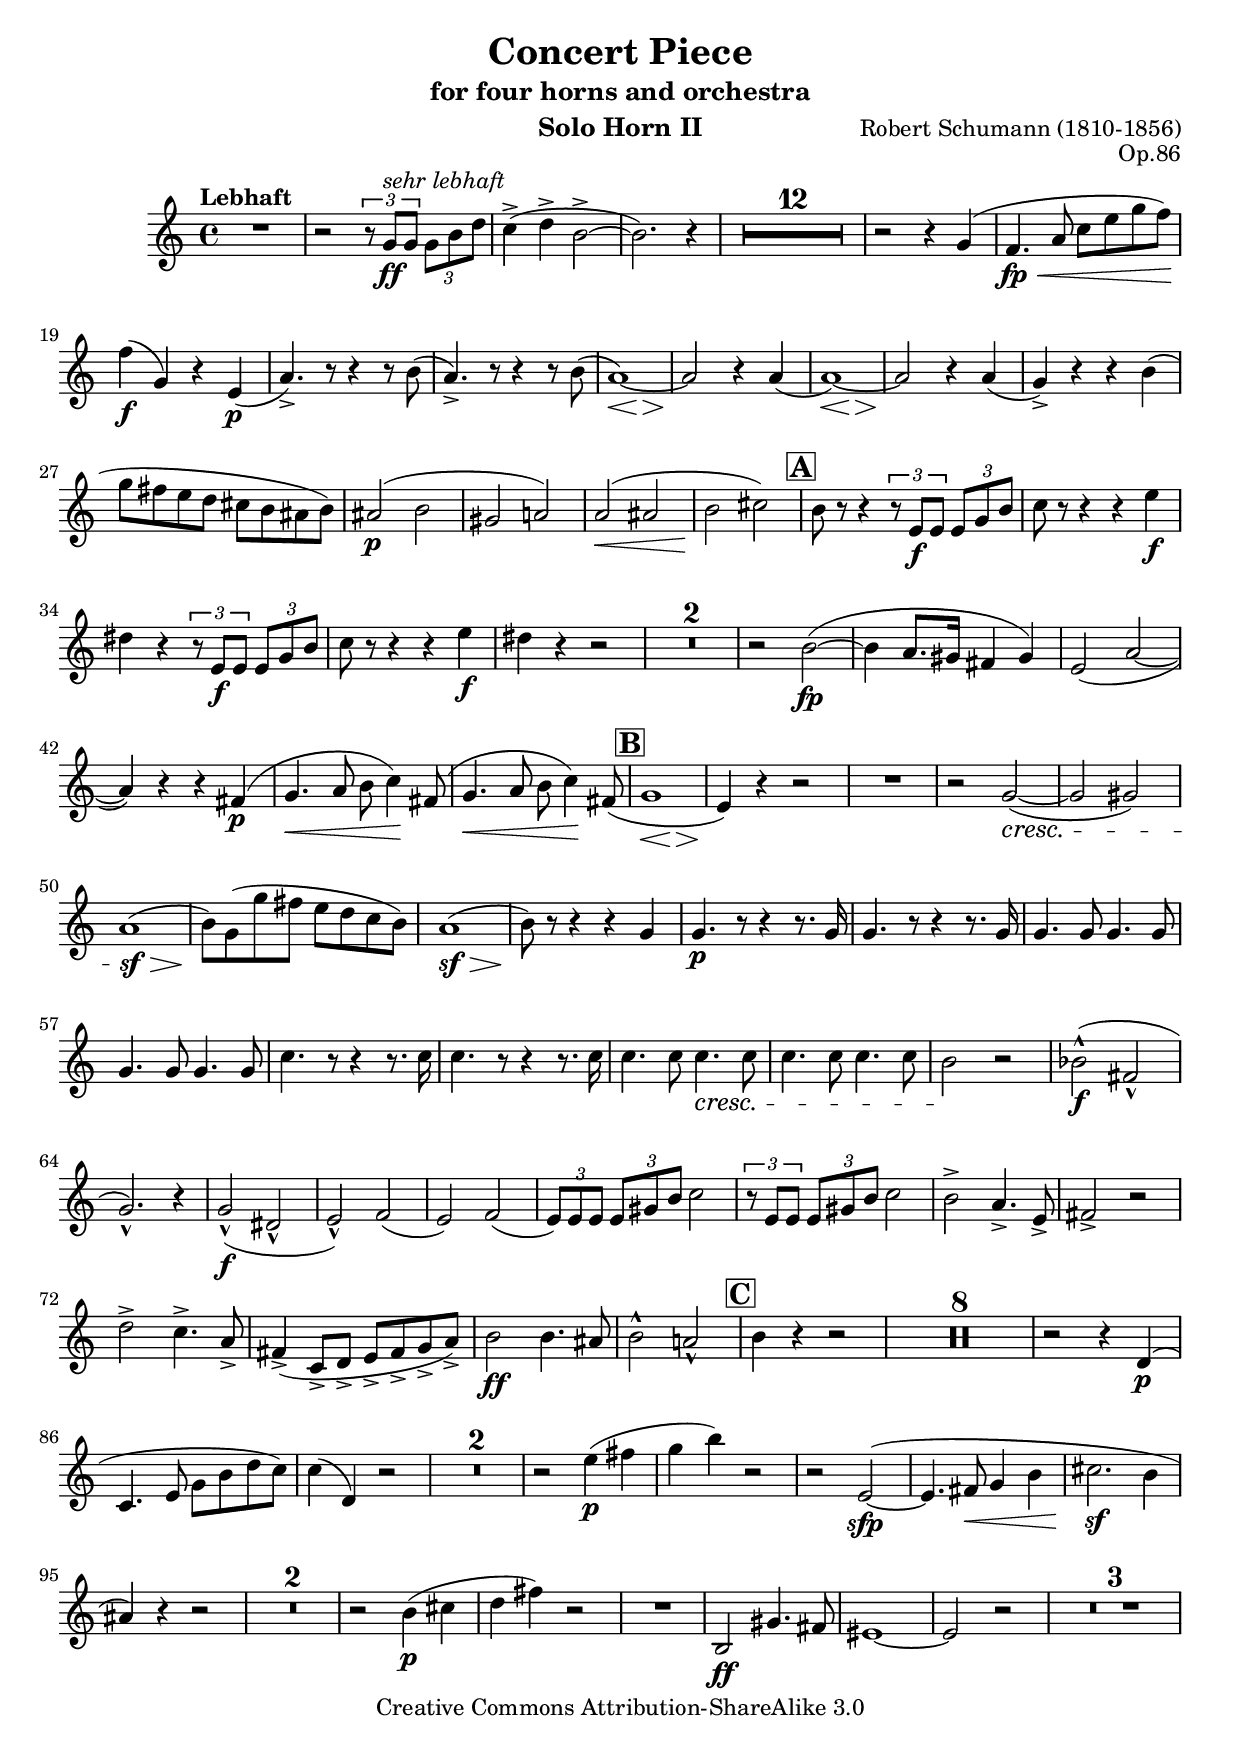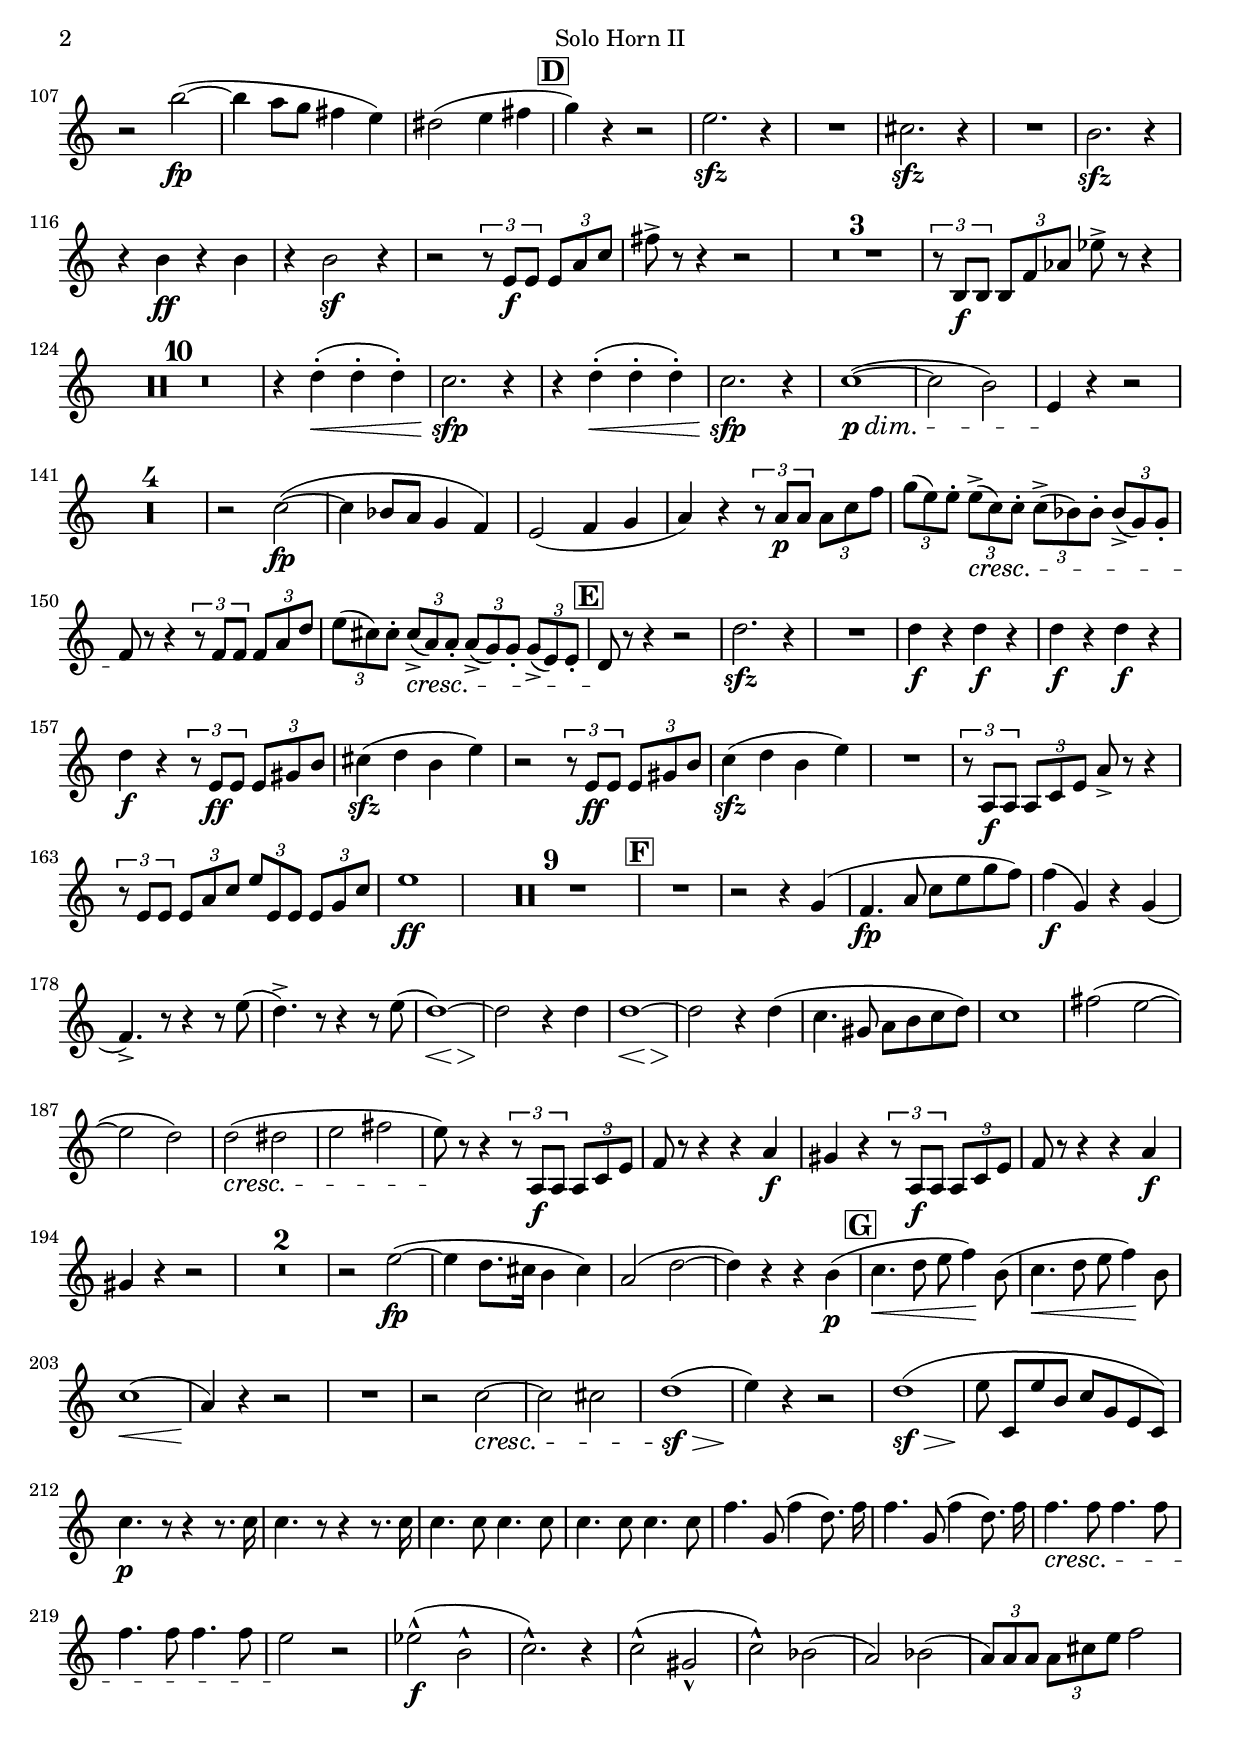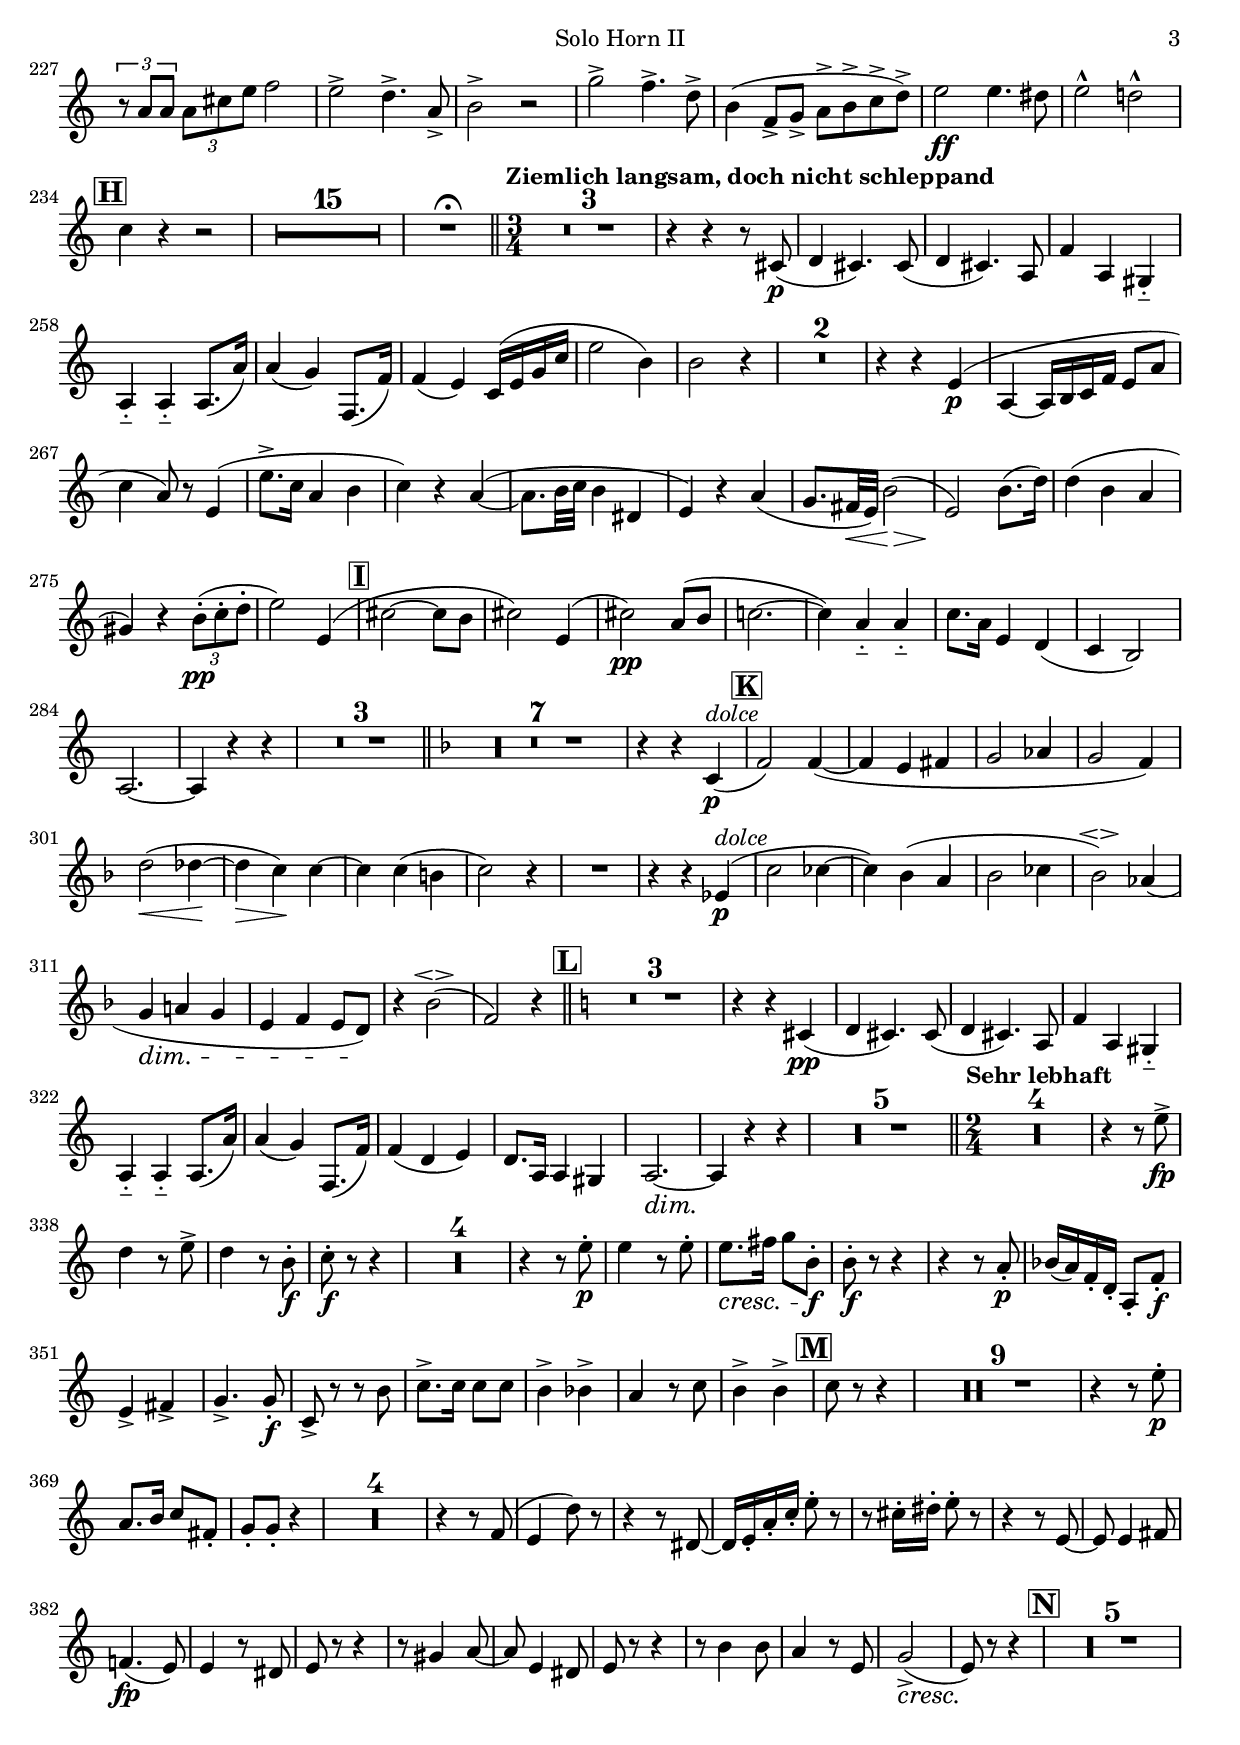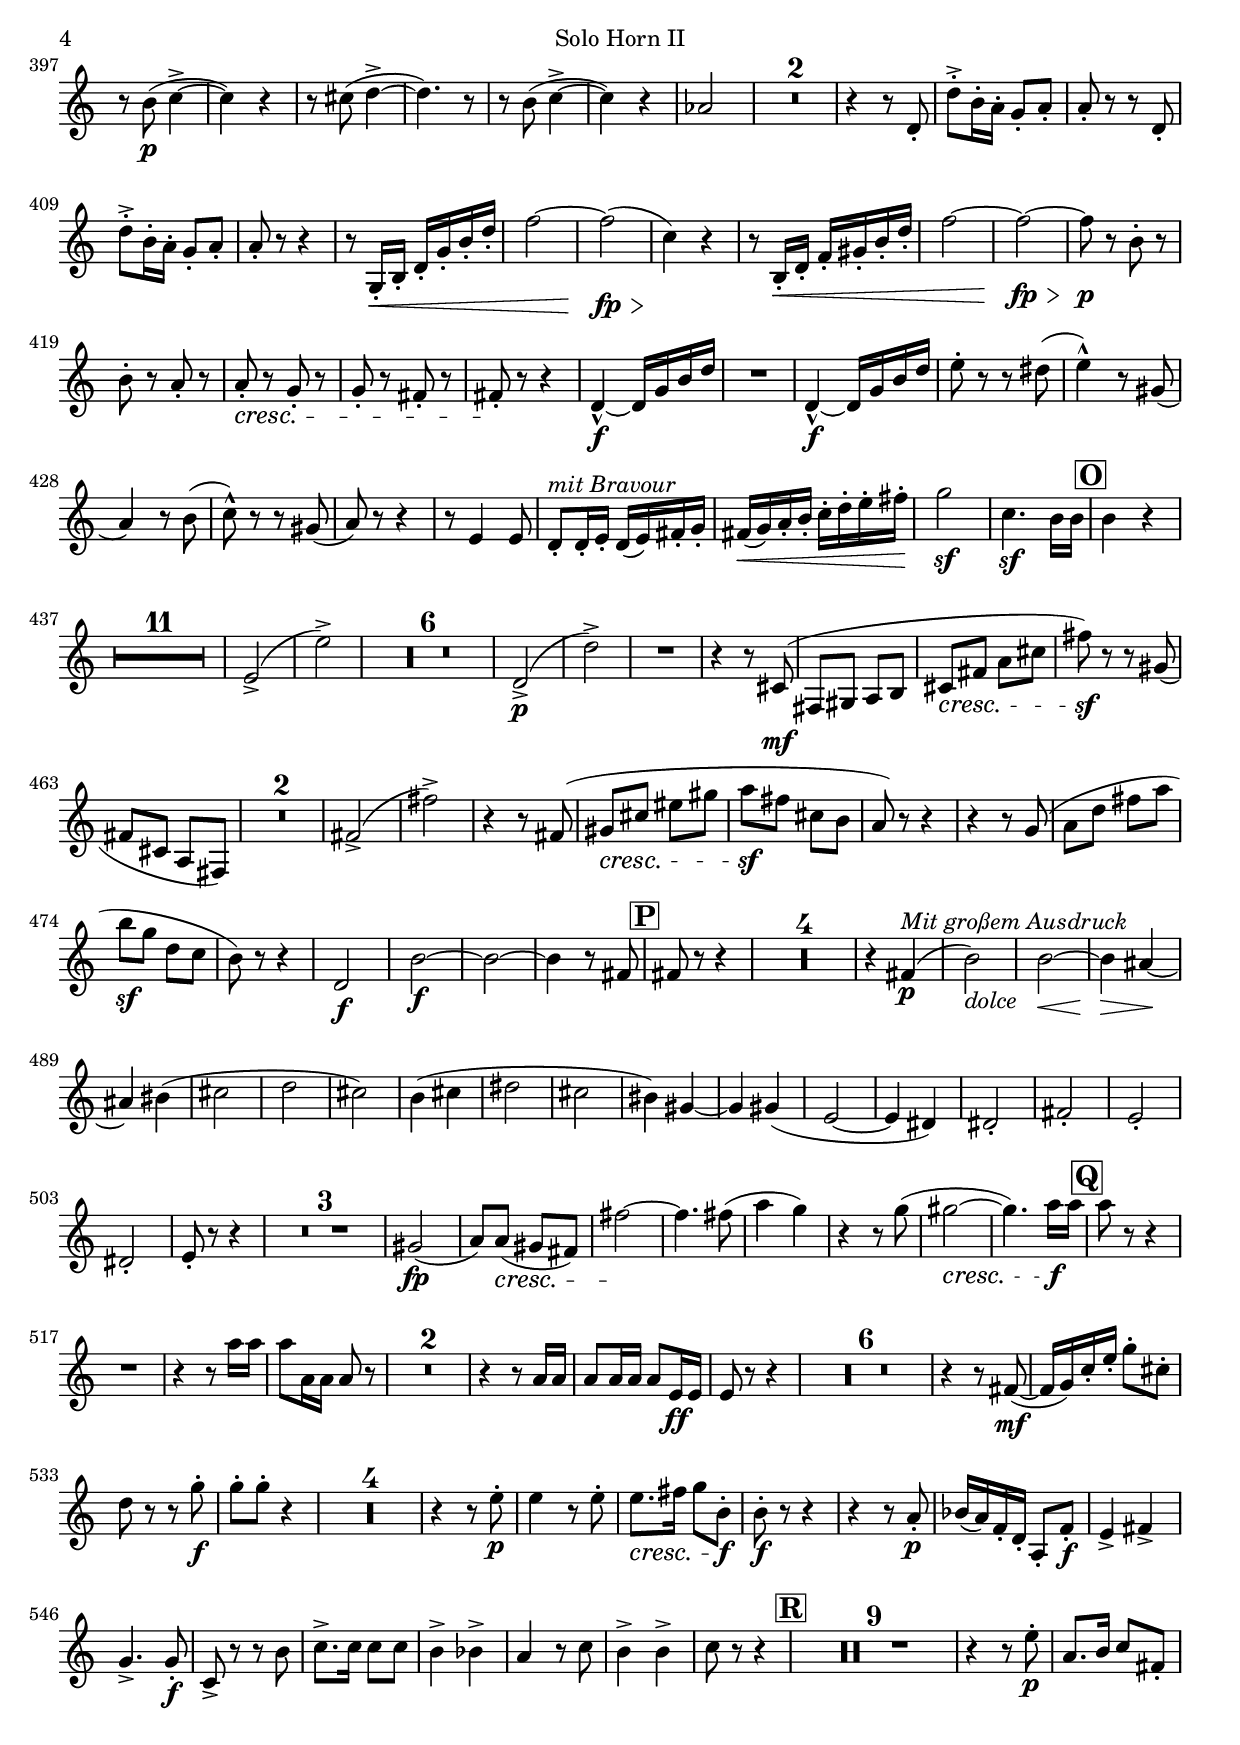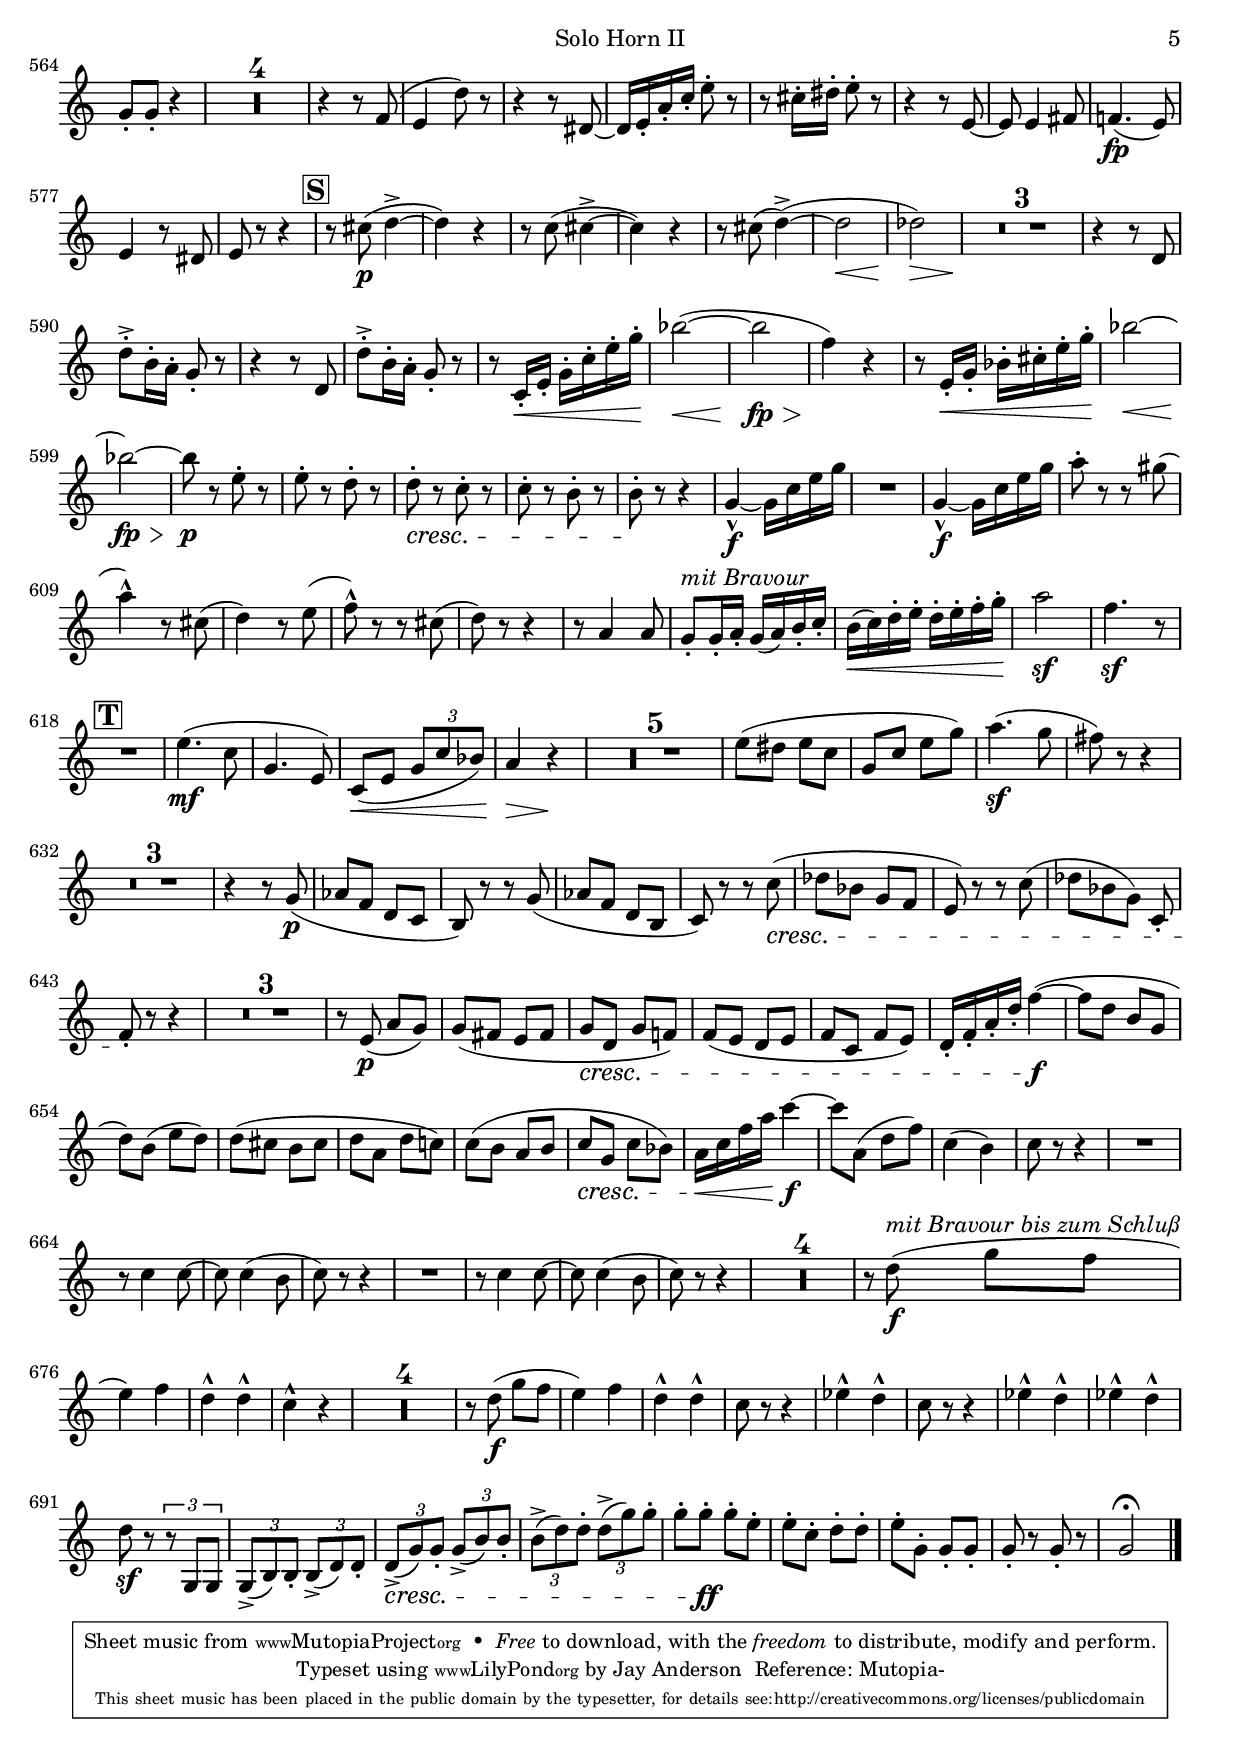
\version "2.13.48"

\include "defs.ily"
\version "2.13.48"

hornTwo = \relative c''
{
  \transposition f
  R1 |
  r2 \times 2/3 {r8 g\ff^\sehrLebhaft g} \times 2/3 {g8 b d} |
  c4->( d-> b2~-> |
  b2.) r4 |
  R1*12 |
  r2 r4 g( |
  f4.\fp\< a8 c e g f) |
  f4(\f g,) r e(\p |
  a4.->) r8 r4 r8 b( |
  a4.->) r8 r4 r8 b( |
  << a1~) {s2\< s\>} >> |
  a2\! r4 a( |
  << a1~) {s2\< s\>} >> |
  a2\! r4 a( |
  g->) r r b( |
  g'8 fis e d cis b ais b) |
  ais2(\p b |
  gis a) |
  a(\< ais |
  b\! cis) |

  %A
  b8 r r4 \times 2/3 {r8 e,\f e} \times 2/3 {e g b} |
  c8 r r4 r e\f |
  dis r4 \times 2/3 {r8 e,\f e} \times 2/3 {e g b} |
  c8 r r4 r e\f |
  dis r r2 |
  R1*2 |
  r2 b2~(\fp |
  b4 a8. gis16 fis4 gis) |
  e2( a~ |
  a4) r r fis(\p |
  g4.\< a8 b c4)\! fis,8( |
  g4.\< a8 b c4)\! fis,8( |

  %B
  << g1 {s2\< s\>} >> |
  e4)\! r r2 |
  R1 |
  r2 g2~(\cresc
  g gis) |
  a1(\sf\> |
  b8)\! g( g' fis e d c b) |
  a1(\sf\> |
  b8)\! r r4 r g |
  g4.\p r8 r4 r8. g16 |
  g4. r8 r4 r8. g16 |
  \repeat unfold 4 {g4. g8} |
  c4. r8 r4 r8. c16 |
  c4. r8 r4 r8. c16 |
  c4. c8 c4.\cresc c8 |
  c4. c8 c4. c8 |
  b2\! r |
  bes2-^(\f fis-^ |
  g2.-^) r4 |
  g2-^(\f dis-^ |
  e2-^) f( |
  e) f( |
  \times 2/3 {e8) e e} \times 2/3 {e gis b} c2 |
  \times 2/3 {r8 e, e} \times 2/3 {e gis b} c2 |
  b2-> a4.-> e8-> |
  fis2-> r |
  d'2-> c4.-> a8-> |
  fis4->( c8-> d-> e-> fis-> g-> a->) |
  b2\ff b4. ais8 |
  b2-^ a-^ |

  %C
  b4 r r2 |
  R1*8 |
  r2 r4 d,(\p |
  c4. e8 g b d c) |
  c4( d,) r2 |
  R1*2 |
  r2 e'4(\p fis |
  g b) r2 |
  r2 e,,2~(\sfp |
  e4. fis8\< g4 b |
  cis2.\sf b4 |
  ais) r r2 |
  R1*2 |
  r2 b4(\p cis |
  d fis) r2 |
  R1 |
  b,,2\ff gis'4. fis8 |
  eis1~ |
  eis2 r |
  R1*3 |
  r2 b''2~(\fp |
  b4 a8 g fis4 e) |
  dis2( e4 fis |

  %D
  g4) r r2 |
  e2.\sfz r4 |
  R1 |
  cis2.\sfz r4 |
  R1 |
  b2.\sfz r4 |
  r b\ff r b |
  r b2\sf r4 |
  r2 \times 2/3 {r8 e,\f e} \times 2/3 {e a c} |
  fis8-> r r4 r2 |
  R1*3 |
  \times 2/3 {r8 b,,\f b} \times 2/3 {b f' aes} ees'8-> r r4 |
  R1*10 |
  \repeat unfold 2
  {
    r4 d-.(\< d-. d-.) |
    c2.\sfp r4 |
  }
  c1~(\p\dim |
  c2 b) |
  e,4\! r r2 |
  R1*4 |
  r2 c'2~(\fp |
  c4 bes8 a g4 f) |
  e2( f4 g |
  a) r \times 2/3 {r8 a\p a} \times 2/3 {a c f} |
  \times 2/3 {g( e) e-.} \times 2/3 {e->(\cresc c) c-.} \times 2/3 {c->( bes) bes-.} \times 2/3 {bes->( g) g-.} |
  f8\! r r4 \times 2/3 {r8 f f} \times 2/3 {f a d} |
  \times 2/3 {e( cis) cis-.} \times 2/3 {cis->(\cresc a) a-.} \times 2/3 {a->( g) g-.} \times 2/3 {g->( e) e-.} |

  %E
  d8\! r r4 r2 |
  d'2.\sfz r4 |
  R1 |
  \repeat unfold 4 {d4\f r} |
  d4\f r \times 2/3 {r8 e,\ff e} \times 2/3 {e gis b} |
  cis4(\sfz d b e) |
  r2 \times 2/3 {r8 e,\ff e} \times 2/3 {e gis b} |
  c4(\sfz d b e) |
  R1 |
  \times 2/3 {r8 a,,\f a} \times 2/3 {a c e} a8-> r r4 |
  \times 2/3 {r8 e e} \times 2/3 {e a c} \times 2/3 {e e, e} \times 2/3 {e g c} |
  e1\ff |
  R1*9 |

  %F
  R1 |
  r2 r4 g,( |
  f4.\fp a8 c e g f) |
  f4(\f g,) r g( |
  f4.->) r8 r4 r8 e'( |
  d4.->) r8 r4 r8 e( |
  << d1~) {s2\< s\>} >> |
  d2\! r4 d |
  << d1~ {s2\< s\>} >> |
  d2\! r4 d( |
  c4. gis8 a b c d) |
  c1 |
  fis2( e~ |
  e d) |
  d(\cresc dis |
  e fis |
  e8)\! r r4 \times 2/3 {r8 a,,\f a} \times 2/3 {a c e} |
  f8 r r4 r a\f |
  gis r \times 2/3 {r8 a,\f a} \times 2/3 {a c e} |
  f8 r r4 r a\f |
  gis r r2 |
  R1*2 |
  r2 e'~(\fp |
  e4 d8. cis16 b4 cis) |
  a2( d~ |
  d4) r r b(\p |

  %G
  c4.\< d8 e f4)\! b,8( |
  c4.\< d8 e f4)\! b,8 |
  c1(\< |
  a4)\! r r2 |
  R1 |
  r2 c2~\cresc |
  c cis |
  d1(\sf\> |
  e4)\! r r2 |
  d1(\sf\> |
  e8\! c,[( e' b] c g e c) |
  c'4.\p r8 r4 r8. c16 |
  c4. r8 r4 r8. c16 |
  \repeat unfold 4 {c4. c8} |
  \repeat unfold 2
  { f4. g,8( f'4 \autoBeamOff d8.) f16 \autoBeamOn | }
  f4.\cresc f8 \repeat unfold 3 {f4. f8} |
  e2\! r |
  ees2-^(\f b-^ |
  c2.-^) r4 |
  c2-^( gis-^ |
  c2-^) bes2( |
  a) bes( |
  \times 2/3 {a8) a a} \times 2/3 {a cis e} f2 |
  \times 2/3 {r8 a, a} \times 2/3 {a cis e} f2 |
  e2-> d4.-> a8-> |
  b2-> r |
  g'2-> f4.-> d8-> |
  b4( f8-> g-> a-> b-> c-> d->) |
  e2\ff e4. dis8 |
  e2-^ d-^ |

  %H
  c4 r r2 |
  R1*15 |
  R1^\fermataMarkup

  %3/4
  %romanze
  R2.*3 |
  r4 r r8 cis,(\p |
  d4 cis4.) cis8( |
  d4 cis4.) a8 |
  f'4 a, gis-_ |
  a-_ a-_ a8.( a'16) |
  a4( g) f,8.( f'16) |
  f4( e) c16( e g c |
  e2 b4) |
  b2 r4 |
  R2.*2 |
  r4 r e,(\p |
  a,~ a16 b c f e8 a |
  c4 a8) r e4( |
  e'8.-> c16 a4 b |
  c) r a~( |
  a8. b32 c b4 dis, |
  e) r a( |
  g8. fis32\< e) b'2(\> |
  e,2)\! b'8.( d16) |
  d4( b a |
  gis) r \times 2/3 {b8-.(\pp c-. d-.} |
  e2) e,4( |

  %J
  cis'2~ cis8 b |
  cis2) e,4( |
  cis'2)\pp a8( b |
  c2.~ |
  c4) a-_ a-_ |
  c8. a16 e4 d( |
  c b2) |
  a2.~ |
  a4 r r |
  R2.*3 |

  \key f \major
  R2.*7 |
  r4 r c(\p^\dolce |

  %K
  f2) f4~( |
  f e fis |
  g2 aes4 |
  g2 f4) |
  d'2(\< des4~\! |
  des\> c)\! c~ |
  c c( b |
  c2) r4 |
  R2. |
  r4 r ees,(\p^\dolce |
  c'2 ces4(~ |
  ces) bes( a |
  bes2 ces4 |
  bes2)\espressivo aes4( |
  g\dim a g |
  e f e8 d)\! |
  r4 bes'2(\espressivo |
  f2) r4 |

  %L
  \key c \major
  R2.*3 |
  r4 r cis(\pp |
  d4 cis4.) cis8( |
  d4 cis4.) a8 |
  f'4 a, gis-_ |
  a-_ a-_ a8.( a'16) |
  a4( g) f,8.( f'16) |
  f4( d e) |
  d8. a16 a4 gis |
  a2.~\dim |
  a4\! r r |
  R2.*5 |

  %2/4
  %sehr lebhaft
  R2*4 |
  r4 r8 e''8->\fp |
  d4 r8 e-> |
  d4 r8 b8-.\f |
  c-.\f r r4 |
  R2*4 |
  r4 r8 e-.\p |
  e4 r8 e-. |
  e8.\cresc fis16 g8 b,-.\f |
  b-.\f r r4 |
  r4 r8 a-.\p |
  bes16( a) f-. d-. a8-. f'-.\f |
  e4-> fis-> |
  g4.-> g8-.\f |
  c,8-> r r b' |
  c8.-> c16 c8 c |
  b4-> bes-> |
  a r8 c |
  b4-> b-> |

  %M
  c8 r r4 |
  R2*9 |
  r4 r8 e-.\p |
  a,8. b16 c8 fis,-. |
  g-. g-. r4 |
  R2*4 |
  r4 r8 f( |
  e4 d'8) r |
  r4 r8 dis,~ |
  dis16 e-. a-. c-. e8-. r |
  r8 cis16-. dis-. e8-. r |
  r4 r8 e,8~ |
  e e4 fis8 |
  f4.(\fp e8) |
  e4 r8 dis8 |
  e r r4 |
  r8 gis4 a8~ |
  a e4 dis8 |
  e r r4 |
  r8 b'4 b8 |
  a4 r8 e |
  g2->(\cresc |
  e8)\! r r4 |

  %N
  R2*5 |
  r8 b'(\p c4~-> |
  c) r |
  r8 cis( d4~-> |
  d4.) r8 |
  r8 b( c4~-> |
  c) r |
  aes2 |
  R2*2 |
  r4 r8 d,-. |
  d'-.-> b16-. a-. g8-. a-. |
  a-. r r d,-. |
  d'-.-> b16-. a-. g8-. a-. |
  a-. r r4 |
  r8 g,16-.\< b-. d-. g-. b-. d-. |
  f2~ |
  f(\fp\> |
  c4)\! r |
  r8 b,16-.\< d-. f-. gis-. b-. d-. |
  f2~ |
  f~\fp\> |
  f8\p r b,-. r |
  b-. r a-. r |
  a-.\cresc r g-. r |
  g-. r fis-. r |
  fis-.\! r r4 |
  d4~-^\f d16 g b d |
  R2 |
  d,4~-^\f d16 g b d |
  e8-. r r dis( |
  e4-^) r8 gis,8( |
  a4) r8 b8( |
  c8-^) r r gis( |
  a) r r4 |
  r8 e4 e8 |
  d8-.^\mitBravour d16-. e-. d( e) fis-. g-. |
  fis(\< g) a-. b-. c-. d-. e-. fis-. |
  g2\sf |
  c,4.\sf b16 b |

  %O
  b4 r |
  R2*11 |
  e,2->( |
  e'->) |
  R2*6 |
  d,2->(\p |
  d'->) |
  R2 |
  r4 r8 cis,8(\mf |
  fis, gis a b |
  cis\cresc fis a cis |
  fis8)\sf r r gis,( |
  fis cis a fis) |
  R2*2 |
  fis'2->( |
  fis'->) |
  r4 r8 fis,( |
  gis\cresc cis eis gis |
  a\sf fis cis b |
  a) r r4 |
  r r8 g( |
  a d fis a |
  b\sf g d c |
  b) r r4 |
  d,2\f |
  b'~\f |
  b~ |
  b4 r8 fis |

  %P
  fis r r4 |
  R2*4 |
  r4 fis(\p^\mitGrossemAustruck |
  b2)_\dolce |
  b~\< |
  b4\> ais~\! |
  ais bis( |
  cis2 |
  d |
  cis) |
  b4( cis |
  dis2 |
  cis |
  bis4) gis~ |
  gis gis( |
  e2~ |
  e4 dis) |
  dis2-. |
  fis-. e-. |
  dis-. |
  e8-. r r4 |
  R2*3 |
  gis2(\fp |
  a8) a(\cresc gis fis) |
  fis'2~\! |
  fis4. fis8( |
  a4 g) |
  r4 r8 g( |
  gis2~\cresc |
  gis4.) a16\f a |

  %Q
  a8 r r4 |
  R2 |
  r4 r8 a16 a |
  a8 a,16 a a8 r |
  R2*2 |
  r4 r8 a16 a |
  a8 a16 a a8 e16\ff e |
  e8 r r4 |
  R2*6 |
  r4 r8 fis8~(\mf |
  fis16 g) c-. e-. g8-. cis,-. |
  d r r g-.\f |
  g-. g-. r4 |
  R2*4 |
  r4 r8 e-.\p |
  e4 r8 e-. |
  e8.\cresc fis16 g8 b,-.\f |
  b-.\f r r4 |
  r4 r8 a-.\p |
  bes16( a) f-. d-. a8-. f'-.\f |
  e4-> fis-> |
  g4.-> g8-.\f |
  c,-> r r b' |
  c8.-> c16 c8 c |
  b4-> bes-> |
  a r8 c |
  b4-> b-> |
  c8 r r4 |

  %R
  R2*9 |
  r4 r8 e-.\p |
  a,8. b16 c8 fis,-. |
  g-. g-. r4 |
  R2*4 |
  r4 r8 f( |
  e4 d'8) r |
  r4 r8 dis,~ |
  dis16 e-. a-. c-. e8-. r |
  r cis16-. dis-. e8-. r |
  r4 r8 e,~ |
  e e4 fis8 |
  f4.(\fp e8) |
  e4 r8 dis8 |
  e r r4 |

  %S
  r8 cis'(\p d4~-> |
  d) r |
  r8 c( cis4~-> |
  cis) r |
  r8 cis( d4~->)( |
  d2\< |
  des)\> | s1*0\!
  R2*3 |
  \repeat unfold 2
  {
    r4 r8 d, |
    d'-.-> b16-. a-. g8-. r |
  }
  r8 c,16-.\< e-. g-. c-. e-. g-. |
  bes2~(\< |
  bes\fp\> |
  f4)\! r |
  r8 e,16-.\< g-. bes-. cis-. e-. g-. |
  bes2~\< |
  bes~\fp\> |
  bes8\p r e,-. r |
  e-. r d-. r |
  d-.\cresc r c-. r |
  c-. r b-. r |
  b-.\! r r4 |
  g4~-^\f g16 c e g |
  R2 |
  g,4~-^\f g16 c e g |
  a8-. r r gis( |
  a4-^) r8 cis,8( |
  d4) r8 e8( |
  f-^) r r cis( |
  d) r r4 |
  r8 a4 a8 |
  g8-.^\mitBravour g16-. a-. g( a) b-. c-. |
  b(\< c) d-. e-. d-. e-. f-. g-. |
  a2\sf |
  f4.\sf r8 |

  %T |
  R2 |
  e4.(\mf c8 |
  g4. e8) |
  c8(\< e \times 2/3 {g8 c bes)} |
  a4\> r\! |
  R2*5 |
  e'8( dis e c |
  g c e g) |
  a4.(\sf g8 |
  fis) r r4 |
  R2*3 |
  r4 r8 g,(\p
  aes f d c |
  b) r r g'( |
  aes f d b |
  c) r r c'(\cresc |
  des bes g f |
  e) r r c'( |
  des[ bes g]) c,-. |
  f-.\! r r4 |
  R2*3 |
  r8 e(\p a g) |
  g( fis e fis |
  g\cresc d g f) |
  f( e d e |
  f c f e) |
  d16-. f-. a-. d-. f4~(\f |
  f8 d b g |
  d') b( e d) |
  d( cis b cis |
  d a d c) |
  c( b a b |
  c\cresc g c bes) |
  a16\< c f a c4~\f |
  c8 a,( d f) |
  c4( b) |
  c8 r r4 |
  \repeat unfold 2
  {
    R2 |
    r8 c4 c8~ |
    c c4( b8 |
    c) r r4 |
  }
  R2*4 |
  r8 d(\f^\mitBravourBis g f |
  e4) f |
  d-^ d-^ |
  c-^ r |
  R2*4 |
  r8 d(\f g f |
  e4) f |
  d-^ d-^ |
  c8 r r4 |
  ees4-^ d-^ |
  c8 r r4 |
  ees4-^ d-^ |
  ees4-^ d-^ |
  d8\sf r \times 2/3 {r8 g,, g} |
  \times 2/3 {g->( b) b-.} \times 2/3 {b->( d) d-.} |
  \times 2/3 {d->(\cresc g) g-.} \times 2/3 {g->( b) b-.} |
  \times 2/3 {b->( d) d-.} \times 2/3 {d->( g) g-.} |
  g8-. g-.\ff g-. e-. |
  e-. c-. d-. d-. |
  e-. g,-. g-. g-. |
  g-. r g-. r |
  g2\fermata |
}


instrument = "Solo Horn II"

notes = \hornTwo

\version "2.13.48"

\paper
{
  #(define page-breaking ly:page-turn-breaking)
}

\include "header.ily"
\score
{
  \new Staff { << \notes \outline >> }
}

